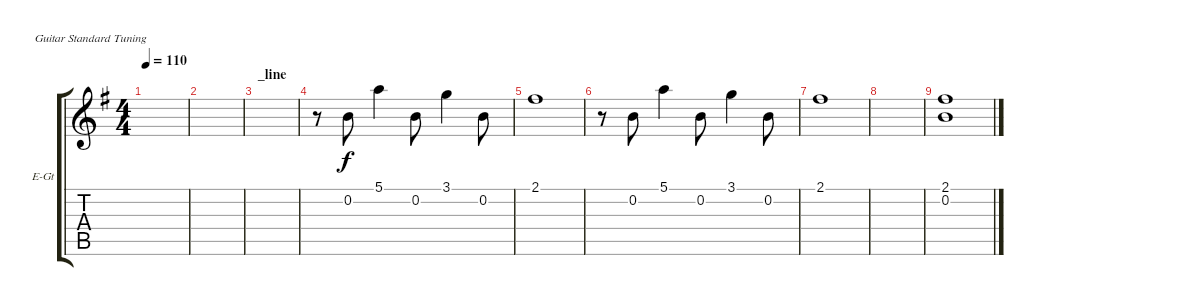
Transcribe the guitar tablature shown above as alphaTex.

\defaultSystemsLayout 4
\bracketExtendMode groupsimilarinstruments
\firstSystemTrackNameOrientation horizontal
\otherSystemsTrackNameOrientation horizontal
\track ("Electric Guitar" "E-Gt") {instrument overdrivenguitar}
\staff {score tabs}
\tuning (E4 B3 G3 D3 A2 E2)
\ts (4 4)
\tempo 110
\clef g2
\ks eminor
|
|
\section ("" "_line")
|
r.8 0.2.8 5.1.4 0.2.8 3.1.4 0.2.8 |
2.1.1 |
r.8 0.2.8 5.1.4 0.2.8 3.1.4 0.2.8 |
2.1.1 |
|
(0.2 2.1).1
